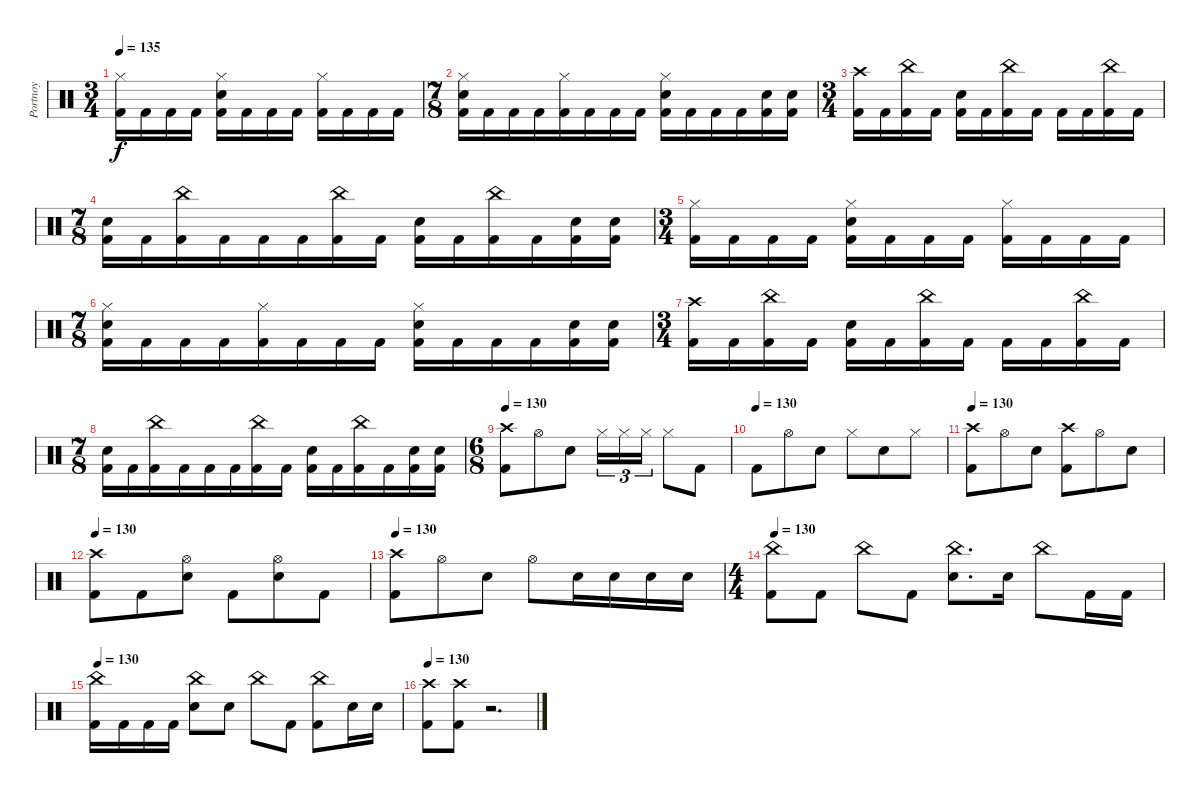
\track ("Portnoy" "Portnoy") {instrument percussion}
\staff {score}
\articulation defaults
\ts (3 4)
\tempo 135
\clef neutral
\ks c
("Hi-Hat (closed)" "Kick (hit) 2").16{dy f} "Kick (hit) 2".16 "Kick (hit) 2".16 "Kick (hit) 2".16 ("Hi-Hat (closed)" "Electric Snare (hit)" "Kick (hit) 2").16 "Kick (hit) 2".16 "Kick (hit) 2".16 "Kick (hit) 2".16 ("Hi-Hat (closed)" "Kick (hit) 2").16 "Kick (hit) 2".16 "Kick (hit) 2".16 "Kick (hit) 2".16 |
\ts (7 8)
("Hi-Hat (closed)" "Electric Snare (hit)" "Kick (hit) 2").16 "Kick (hit) 2".16 "Kick (hit) 2".16 "Kick (hit) 2".16 ("Hi-Hat (closed)" "Kick (hit) 2").16 "Kick (hit) 2".16 "Kick (hit) 2".16 "Kick (hit) 2".16 ("Hi-Hat (closed)" "Electric Snare (hit)" "Kick (hit) 2").16 "Kick (hit) 2".16 "Kick (hit) 2".16 "Kick (hit) 2".16 ("Electric Snare (hit)" "Kick (hit) 2").16 ("Electric Snare (hit)" "Kick (hit) 2").16 |
\ts (3 4)
("Crash high (hit)" "Kick (hit) 2").16 "Kick (hit) 2".16 ("China (hit)" "Kick (hit) 2").16 "Kick (hit) 2".16 ("Electric Snare (hit)" "Kick (hit) 2").16 "Kick (hit) 2".16 ("China (hit)" "Kick (hit) 2").16 "Kick (hit) 2".16 "Kick (hit) 2".16 "Kick (hit) 2".16 ("China (hit)" "Kick (hit) 2").16 "Kick (hit) 2".16 |
\ts (7 8)
("Electric Snare (hit)" "Kick (hit) 2").16 "Kick (hit) 2".16 ("China (hit)" "Kick (hit) 2").16 "Kick (hit) 2".16 "Kick (hit) 2".16 "Kick (hit) 2".16 ("China (hit)" "Kick (hit) 2").16 "Kick (hit) 2".16 ("Electric Snare (hit)" "Kick (hit) 2").16 "Kick (hit) 2".16 ("China (hit)" "Kick (hit) 2").16 "Kick (hit) 2".16 ("Electric Snare (hit)" "Kick (hit) 2").16 ("Electric Snare (hit)" "Kick (hit) 2").16 |
\ts (3 4)
("Hi-Hat (closed)" "Kick (hit) 2").16 "Kick (hit) 2".16 "Kick (hit) 2".16 "Kick (hit) 2".16 ("Hi-Hat (closed)" "Electric Snare (hit)" "Kick (hit) 2").16 "Kick (hit) 2".16 "Kick (hit) 2".16 "Kick (hit) 2".16 ("Hi-Hat (closed)" "Kick (hit) 2").16 "Kick (hit) 2".16 "Kick (hit) 2".16 "Kick (hit) 2".16 |
\ts (7 8)
("Hi-Hat (closed)" "Electric Snare (hit)" "Kick (hit) 2").16 "Kick (hit) 2".16 "Kick (hit) 2".16 "Kick (hit) 2".16 ("Hi-Hat (closed)" "Kick (hit) 2").16 "Kick (hit) 2".16 "Kick (hit) 2".16 "Kick (hit) 2".16 ("Hi-Hat (closed)" "Electric Snare (hit)" "Kick (hit) 2").16 "Kick (hit) 2".16 "Kick (hit) 2".16 "Kick (hit) 2".16 ("Electric Snare (hit)" "Kick (hit) 2").16 ("Electric Snare (hit)" "Kick (hit) 2").16 |
\ts (3 4)
("Crash high (hit)" "Kick (hit) 2").16 "Kick (hit) 2".16 ("China (hit)" "Kick (hit) 2").16 "Kick (hit) 2".16 ("Electric Snare (hit)" "Kick (hit) 2").16 "Kick (hit) 2".16 ("China (hit)" "Kick (hit) 2").16 "Kick (hit) 2".16 "Kick (hit) 2".16 "Kick (hit) 2".16 ("China (hit)" "Kick (hit) 2").16 "Kick (hit) 2".16 |
\ts (7 8)
("Electric Snare (hit)" "Kick (hit) 2").16 "Kick (hit) 2".16 ("China (hit)" "Kick (hit) 2").16 "Kick (hit) 2".16 "Kick (hit) 2".16 "Kick (hit) 2".16 ("China (hit)" "Kick (hit) 2").16 "Kick (hit) 2".16 ("Electric Snare (hit)" "Kick (hit) 2").16 "Kick (hit) 2".16 ("China (hit)" "Kick (hit) 2").16 "Kick (hit) 2".16 ("Electric Snare (hit)" "Kick (hit) 2").16 ("Electric Snare (hit)" "Kick (hit) 2").16 |
\ts (6 8)
\tempo 130
("Crash high (hit)" "Kick (hit) 2").8 "Hi-Hat (open)".8 "Electric Snare (hit)".8 "Hi-Hat (closed)".16{tu (3 2)} "Hi-Hat (closed)".16{tu (3 2)} "Hi-Hat (closed)".16{tu (3 2)} "Hi-Hat (closed)".8 "Kick (hit) 2".8 |
\tempo (130)
"Kick (hit) 2".8 "Hi-Hat (open)".8 "Electric Snare (hit)".8 "Hi-Hat (closed)".8 "Electric Snare (hit)".8 "Hi-Hat (closed)".8 |
\tempo 130
("Crash high (hit)" "Kick (hit) 2").8 "Hi-Hat (open)".8 "Electric Snare (hit)".8 ("Crash high (hit)" "Kick (hit) 2").8 "Hi-Hat (open)".8 "Electric Snare (hit)".8 |
\tempo 130
("Crash high (hit)" "Kick (hit) 2").8 "Kick (hit) 2".8 ("Hi-Hat (open)" "Electric Snare (hit)").8 "Kick (hit) 2".8 ("Hi-Hat (open)" "Electric Snare (hit)").8 "Kick (hit) 2".8 |
\tempo 130
("Crash high (hit)" "Kick (hit) 2").8 "Hi-Hat (open)".8 "Electric Snare (hit)".8 "Hi-Hat (open)".8 "Electric Snare (hit)".16 "Electric Snare (hit)".16 "Electric Snare (hit)".16 "Electric Snare (hit)".16 |
\ts (4 4)
\tempo 130
("China (hit)" "Kick (hit) 2").8 "Kick (hit) 2".8 "China (hit)".8 "Kick (hit) 2".8 ("China (hit)" "Electric Snare (hit)").8{d} "Electric Snare (hit)".16 "China (hit)".8 "Kick (hit) 2".16 "Kick (hit) 2".16 |
\tempo 130
("China (hit)" "Kick (hit) 2").16 "Kick (hit) 2".16 "Kick (hit) 2".16 "Kick (hit) 2".16 ("China (hit)" "Electric Snare (hit)").8 "Electric Snare (hit)".8 "China (hit)".8 "Kick (hit) 2".8 ("China (hit)" "Kick (hit) 2").8 "Electric Snare (hit)".16 "Electric Snare (hit)".16 |
\tempo 130
("Crash high (hit)" "Kick (hit) 2").8 ("Crash high (hit)" "Kick (hit) 2").8 r.2{d}
